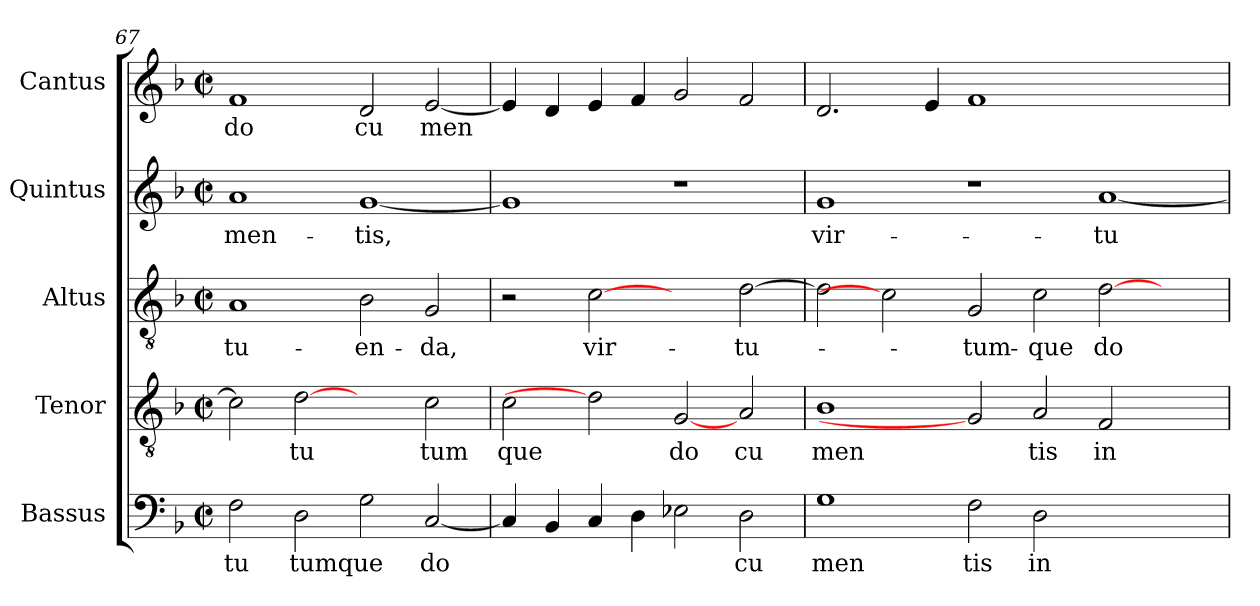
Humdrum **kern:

**kern	**text	**kern	**text	**kern	**text	**kern	**text	**kern	**text
*part5	*part5	*part4	*part4	*part3	*part3	*part2	*part2	*part1	*part1
*staff5	*staff5	*staff4	*staff4	*staff3	*staff3	*staff2	*staff2	*staff1	*staff1
*I"Bassus	*	*I"Tenor	*	*I"Altus	*	*I"Quintus	*	*I"Cantus	*
*clefF4	*	*clefGv2	*	*clefGv2	*	*clefG2	*	*clefG2	*
*k[b-]	*	*k[b-]	*	*k[b-]	*	*k[b-]	*	*k[b-]	*
*F:	*	*F:	*	*F:	*	*F:	*	*F:	*
*M2/2	*	*M2/2	*	*M2/2	*	*M2/2	*	*M2/2	*
*met(c|)	*	*met(c|)	*	*met(c|)	*	*met(c|)	*	*met(c|)	*
=67	=67	=67	=67	=67	=67	=67	=67	=67	=67
!	!LO:LY:b:cj	!	!	!	!LO:LY:b:cj	!	!LO:LY:b:cj	!	!LO:LY:b:cj
2F\	tu	2c\]	.	1A	-tu-	1a	-men-	1f	do
!	!LO:LY:b:cj	!	!LO:LY:b:cj	!	!	!	!	!	!
2D\	tumque	[2d	tu	.	.	.	.	.	.
!	!	!	!	!	!LO:LY:b:cj	!	!LO:LY:b:cj	!	!LO:LY:b:cj
2G\	.	2ryy	.	2B-\	-en-	[<1g	-tis,	2d/	cu
!	!LO:LY:b:cj	!	!LO:LY:b:cj	!	!LO:LY:b:cj	!	!	!	!LO:LY:b
[<2C/	do	2c\	tum	2G/	-da,	.	.	[<2e/	men
=68	=68	=68	=68	=68	=68	=68	=68	=68	=68
!	!	!	!LO:LY:b:cj	!	!	!	!	!	!
4C/]	.	2c\	que	2r	.	1g]	.	4e/]	.
4BB-/	.	.	.	.	.	.	.	4d/	.
!	!	!	!	!	!LO:LY:b:cj	!	!	!	!
4C/	.	2d]	.	[2c	vir-	.	.	4e/	.
4D\	.	.	.	.	.	.	.	4f/	.
!	!	!	!LO:LY:b:cj	!	!	!	!	!	!
2E-X\	.	[2G	do	2ryy	.	1r	.	2g/	.
!	!LO:LY:b:cj	!	!LO:LY:b:cj	!	!LO:LY:b:cj	!	!	!	!
2D\	cu	2A/	cu	[>2d\	-tu-	.	.	2f/	.
=69	=69	=69	=69	=69	=69	=69	=69	=69	=69
!	!LO:LY:b:cj	!	!LO:LY:b:cj	!	!	!	!LO:LY:b:cj	!	!
1G	men	1B-	men	2d\]	.	1g	vir-	2.d/	.
.	.	.	.	2c]	.	.	.	.	.
.	.	.	.	.	.	.	.	4e/	.
!	!LO:LY:b:cj	!	!	!	!LO:LY:b:cj	!	!	!	!
2F\	tis	2G]	.	2G/	-tum-	1r	.	1f	.
!	!LO:LY:b:cj	!	!LO:LY:b:cj	!	!LO:LY:b:cj	!	!	!	!
2D\	in	2A/	tis	2c\	-que	.	.	.	.
!	!	!	!LO:LY:b:cj	!	!LO:LY:b:cj	!	!LO:LY:b:cj	!	!
1ryy	.	2F/	in	[>2d\	do-	[<1a	-tu-	1ryy	.
.	.	2ryy	.	2ryy	.	.	.	.	.
=	=	=	=	=	=	=	=	=	=
*-	*-	*-	*-	*-	*-	*-	*-	*-	*-
